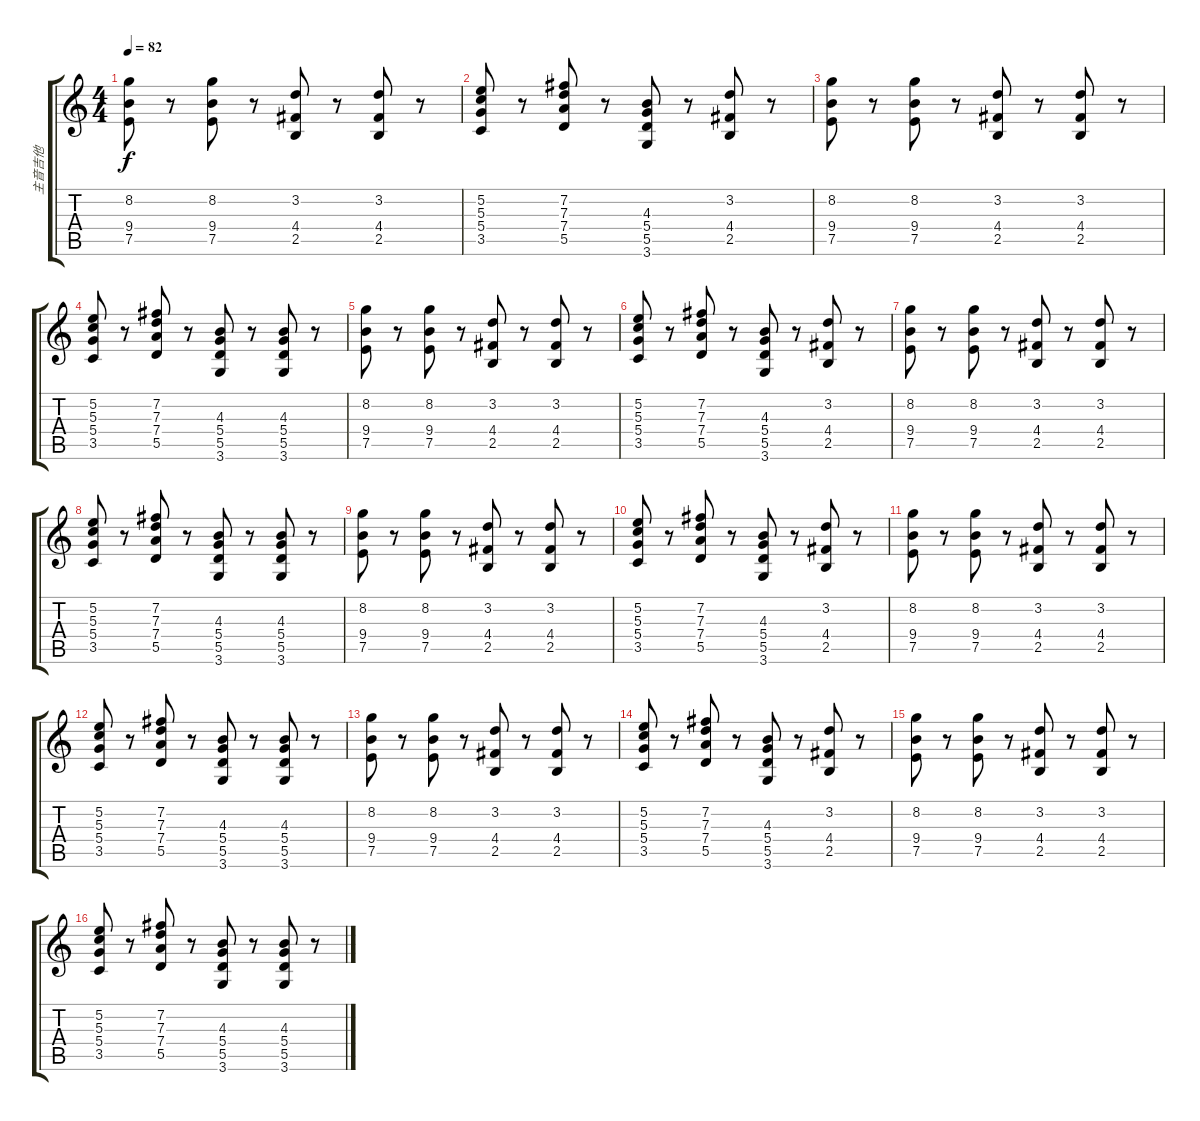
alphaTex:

\track ("主音吉他" "主音吉他") {instrument distortionguitar}
\staff {score tabs}
\tuning (E4 B3 G3 D3 A2 E2) {hide}
\ts (4 4)
\tempo 82
\clef g2
\ks c
(8.2 9.4 7.5).8{dy f} r.8 (8.2 9.4 7.5).8 r.8 (3.2 4.4 2.5).8 r.8 (3.2 4.4 2.5).8 r.8 |
(5.2 5.3 5.4 3.5).8 r.8 (7.2 7.3 7.4 5.5).8 r.8 (4.3 5.4 5.5 3.6).8 r.8 (3.2 4.4 2.5).8 r.8 |
(8.2 9.4 7.5).8 r.8 (8.2 9.4 7.5).8 r.8 (3.2 4.4 2.5).8 r.8 (3.2 4.4 2.5).8 r.8 |
(5.2 5.3 5.4 3.5).8 r.8 (7.2 7.3 7.4 5.5).8 r.8 (4.3 5.4 5.5 3.6).8 r.8 (4.3 5.4 5.5 3.6).8 r.8 |
(8.2 9.4 7.5).8 r.8 (8.2 9.4 7.5).8 r.8 (3.2 4.4 2.5).8 r.8 (3.2 4.4 2.5).8 r.8 |
(5.2 5.3 5.4 3.5).8 r.8 (7.2 7.3 7.4 5.5).8 r.8 (4.3 5.4 5.5 3.6).8 r.8 (3.2 4.4 2.5).8 r.8 |
(8.2 9.4 7.5).8 r.8 (8.2 9.4 7.5).8 r.8 (3.2 4.4 2.5).8 r.8 (3.2 4.4 2.5).8 r.8 |
(5.2 5.3 5.4 3.5).8 r.8 (7.2 7.3 7.4 5.5).8 r.8 (4.3 5.4 5.5 3.6).8 r.8 (4.3 5.4 5.5 3.6).8 r.8 |
(8.2 9.4 7.5).8 r.8 (8.2 9.4 7.5).8 r.8 (3.2 4.4 2.5).8 r.8 (3.2 4.4 2.5).8 r.8 |
(5.2 5.3 5.4 3.5).8 r.8 (7.2 7.3 7.4 5.5).8 r.8 (4.3 5.4 5.5 3.6).8 r.8 (3.2 4.4 2.5).8 r.8 |
(8.2 9.4 7.5).8 r.8 (8.2 9.4 7.5).8 r.8 (3.2 4.4 2.5).8 r.8 (3.2 4.4 2.5).8 r.8 |
(5.2 5.3 5.4 3.5).8 r.8 (7.2 7.3 7.4 5.5).8 r.8 (4.3 5.4 5.5 3.6).8 r.8 (4.3 5.4 5.5 3.6).8 r.8 |
(8.2 9.4 7.5).8 r.8 (8.2 9.4 7.5).8 r.8 (3.2 4.4 2.5).8 r.8 (3.2 4.4 2.5).8 r.8 |
(5.2 5.3 5.4 3.5).8 r.8 (7.2 7.3 7.4 5.5).8 r.8 (4.3 5.4 5.5 3.6).8 r.8 (3.2 4.4 2.5).8 r.8 |
(8.2 9.4 7.5).8 r.8 (8.2 9.4 7.5).8 r.8 (3.2 4.4 2.5).8 r.8 (3.2 4.4 2.5).8 r.8 |
(5.2 5.3 5.4 3.5).8 r.8 (7.2 7.3 7.4 5.5).8 r.8 (4.3 5.4 5.5 3.6).8 r.8 (4.3 5.4 5.5 3.6).8 r.8
